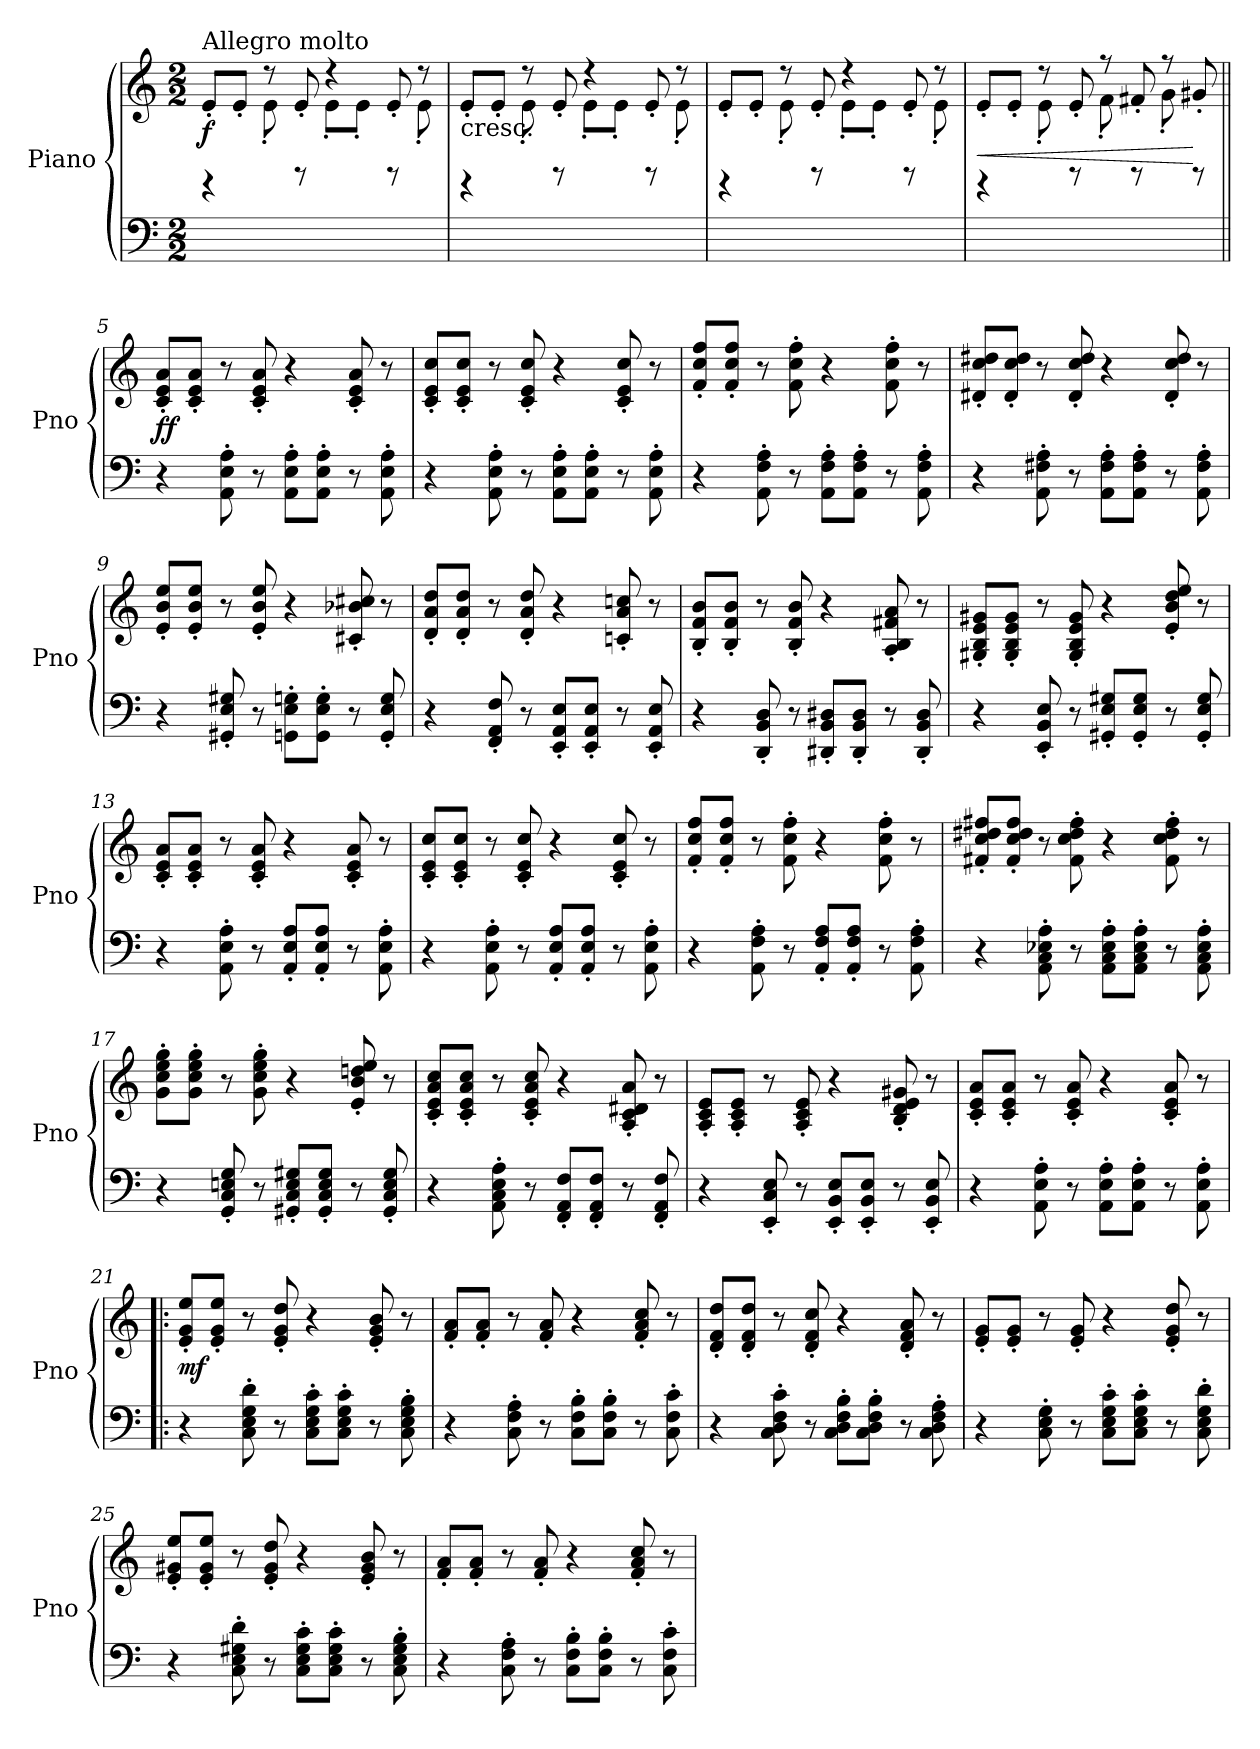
**kern	**kern	**dynam
*part1	*part1	*part1
*staff2	*staff1	*staff1/2
*I"Piano	*	*
*I'Pno	*	*
*clefF4	*clefG2	*
*k[]	*k[]	*
*C:	*C:	*
*M2/2	*M2/2	*
*MM288	*MM288	*
=1	=1	=1
*	*^	*
!	!LO:TX:a:t=Allegro molto	!	!
!	!	!	!LO:DY:b
4rg	8e'/L	4ryy	f
.	8e'/J	.	.
8ryy	8rdd	8e'\	.
8rb	8e'/	8ryy	.
4ryy	4rdd	8e'\L	.
.	.	8e'\J	.
8rb	8e'/	8ryy	.
8ryy	8rdd	8e'\	.
=2	=2	=2	=2
!	!LO:TX:b:t=cresc.	!	!
4rg	8e'/L	4ryy	.
.	8e'/J	.	.
8ryy	8rdd	8e'\	.
8rb	8e'/	8ryy	.
4ryy	4rdd	8e'\L	.
.	.	8e'\J	.
8rb	8e'/	8ryy	.
8ryy	8rdd	8e'\	.
=3	=3	=3	=3
4rg	8e'/L	4ryy	.
.	8e'/J	.	.
8ryy	8rdd	8e'\	.
8rb	8e'/	8ryy	.
4ryy	4rdd	8e'\L	.
.	.	8e'\J	.
8rb	8e'/	8ryy	.
8ryy	8rdd	8e'\	.
=4	=4	=4	=4
!	!	!	!LO:HP:b
4rg	8e'/L	4ryy	<
.	8e'/J	.	.
8ryy	8rdd	8e'\	.
8rb	8e'/	8ryy	.
8ryy	8rff	8f'\	.
8rb	8f#X'/	8ryy	.
8ryy	8rff	8g'\	.
8rb	8g#X'/	8ryy	[
=5||	=5||	=5||	=5||
!	!	!	!LO:DY:b
*	*v	*v	*
4r	8c/' 8e/' 8a/'L	ff
.	8c/' 8e/' 8a/'J	.
8AA\' 8E\' 8A\'	8r	.
8r	8c/' 8e/' 8a/'	.
8AA\' 8E\' 8A\'L	4r	.
8AA\' 8E\' 8A\'J	.	.
8r	8c/' 8e/' 8a/'	.
8AA\' 8E\' 8A\'	8r	.
!!LO:LB:g=z
=6	=6	=6
4r	8c/' 8e/' 8cc/'L	.
.	8c/' 8e/' 8cc/'J	.
8AA\' 8E\' 8A\'	8r	.
8r	8c/' 8e/' 8cc/'	.
8AA\' 8E\' 8A\'L	4r	.
8AA\' 8E\' 8A\'J	.	.
8r	8c/' 8e/' 8cc/'	.
8AA\' 8E\' 8A\'	8r	.
=7	=7	=7
4r	8f/' 8cc/' 8ff/'L	.
.	8f/' 8cc/' 8ff/'J	.
8AA\' 8F\' 8A\'	8r	.
8r	8f\' 8cc\' 8ff\'	.
8AA\' 8F\' 8A\'L	4r	.
8AA\' 8F\' 8A\'J	.	.
8r	8f\' 8cc\' 8ff\'	.
8AA\' 8F\' 8A\'	8r	.
=8	=8	=8
4r	8d#X/' 8cc/' 8dd#X/'L	.
.	8d#/' 8cc/' 8dd#/'J	.
8AA\' 8F#X\' 8A\'	8r	.
8r	8d#/' 8cc/' 8dd#/'	.
8AA\' 8F#\' 8A\'L	4r	.
8AA\' 8F#\' 8A\'J	.	.
8r	8d#/' 8cc/' 8dd#/'	.
8AA\' 8F#\' 8A\'	8r	.
=9	=9	=9
4r	8e/' 8b/' 8ee/'L	.
.	8e/' 8b/' 8ee/'J	.
8GG#X/' 8E/' 8G#X/'	8r	.
8r	8e/' 8b/' 8ee/'	.
8GGn\' 8E\' 8Gn\'L	4r	.
8GG\' 8E\' 8G\'J	.	.
8r	8c#X/' 8b-X/' 8cc#X/'	.
8GG/' 8E/' 8G/'	8r	.
=10	=10	=10
4r	8d/' 8a/' 8dd/'L	.
.	8d/' 8a/' 8dd/'J	.
8FF/' 8AA/' 8F/'	8r	.
8r	8d/' 8a/' 8dd/'	.
8EE/' 8AA/' 8E/'L	4r	.
8EE/' 8AA/' 8E/'J	.	.
8r	8cn/' 8a/' 8ccn/'	.
8EE/' 8AA/' 8E/'	8r	.
!!LO:LB:g=z
=11	=11	=11
4r	8B/' 8f/' 8b/'L	.
.	8B/' 8f/' 8b/'J	.
8DD/' 8BB/' 8D/'	8r	.
8r	8B/' 8f/' 8b/'	.
8DD#X/' 8BB/' 8D#X/'L	4r	.
8DD#/' 8BB/' 8D#/'J	.	.
8r	8A/' 8B/' 8f#X/' 8a/'	.
8DD#/' 8BB/' 8D#/'	8r	.
=12	=12	=12
4r	8G#X/' 8B/' 8e/' 8g#X/'L	.
.	8G#/' 8B/' 8e/' 8g#/'J	.
8EE/' 8BB/' 8E/'	8r	.
8r	8G#/' 8B/' 8e/' 8g#/'	.
8GG#X/' 8E/' 8G#X/'L	4r	.
8GG#/' 8E/' 8G#/'J	.	.
8r	8e/' 8b/' 8dd/' 8ee/'	.
8GG#/' 8E/' 8G#/'	8r	.
=13	=13	=13
4r	8c/' 8e/' 8a/'L	.
.	8c/' 8e/' 8a/'J	.
8AA\' 8E\' 8A\'	8r	.
8r	8c/' 8e/' 8a/'	.
8AA/' 8E/' 8A/'L	4r	.
8AA/' 8E/' 8A/'J	.	.
8r	8c/' 8e/' 8a/'	.
8AA\' 8E\' 8A\'	8r	.
=14	=14	=14
4r	8c/' 8e/' 8cc/'L	.
.	8c/' 8e/' 8cc/'J	.
8AA\' 8E\' 8A\'	8r	.
8r	8c/' 8e/' 8cc/'	.
8AA/' 8E/' 8A/'L	4r	.
8AA/' 8E/' 8A/'J	.	.
8r	8c/' 8e/' 8cc/'	.
8AA\' 8E\' 8A\'	8r	.
=15	=15	=15
4r	8f/' 8cc/' 8ff/'L	.
.	8f/' 8cc/' 8ff/'J	.
8AA\' 8F\' 8A\'	8r	.
8r	8f\' 8cc\' 8ff\'	.
8AA/' 8F/' 8A/'L	4r	.
8AA/' 8F/' 8A/'J	.	.
8r	8f\' 8cc\' 8ff\'	.
8AA\' 8F\' 8A\'	8r	.
!!LO:LB:g=z
=16	=16	=16
4r	8f#X/' 8cc/' 8dd#X/' 8ff#X/'L	.
.	8f#/' 8cc/' 8dd#/' 8ff#/'J	.
8AA\' 8C\' 8E-X\' 8A\'	8r	.
8r	8f#\' 8cc\' 8dd#\' 8ff#\'	.
8AA\' 8C\' 8E-\' 8A\'L	4r	.
8AA\' 8C\' 8E-\' 8A\'J	.	.
8r	8f#\' 8cc\' 8dd#\' 8ff#\'	.
8AA\' 8C\' 8E-\' 8A\'	8r	.
=17	=17	=17
4r	8g\' 8cc\' 8ee\' 8gg\'L	.
.	8g\' 8cc\' 8ee\' 8gg\'J	.
8GG/' 8C/' 8En/' 8G/'	8r	.
8r	8g\' 8cc\' 8ee\' 8gg\'	.
8GG#X/' 8C/' 8E/' 8G#X/'L	4r	.
8GG#/' 8C/' 8E/' 8G#/'J	.	.
8r	8e/' 8b/' 8ddn/' 8ee/'	.
8GG#/' 8C/' 8E/' 8G#/'	8r	.
=18	=18	=18
4r	8c/' 8e/' 8a/' 8cc/'L	.
.	8c/' 8e/' 8a/' 8cc/'J	.
8AA\' 8C\' 8E\' 8A\'	8r	.
8r	8c/' 8e/' 8a/' 8cc/'	.
8FF/' 8AA/' 8F/'L	4r	.
8FF/' 8AA/' 8F/'J	.	.
8r	8A/' 8c/' 8d#X/' 8a/'	.
8FF/' 8AA/' 8F/'	8r	.
=19	=19	=19
4r	8A/' 8c/' 8e/'L	.
.	8A/' 8c/' 8e/'J	.
8EE/' 8C/' 8E/'	8r	.
8r	8A/' 8c/' 8e/'	.
8EE/' 8BB/' 8E/'L	4r	.
8EE/' 8BB/' 8E/'J	.	.
8r	8B/' 8d/' 8e/' 8g#X/'	.
8EE/' 8BB/' 8E/'	8r	.
!!LO:LB:g=z
=20	=20	=20
4r	8c/' 8e/' 8a/'L	.
.	8c/' 8e/' 8a/'J	.
8AA\' 8E\' 8A\'	8r	.
8r	8c/' 8e/' 8a/'	.
8AA\' 8E\' 8A\'L	4r	.
8AA\' 8E\' 8A\'J	.	.
8r	8c/' 8e/' 8a/'	.
8AA\' 8E\' 8A\'	8r	.
=21!|:	=21!|:	=21!|:
!	!	!LO:DY:b
4r	8e/' 8g/' 8ee/'L	mf
.	8e/' 8g/' 8ee/'J	.
8C\' 8E\' 8G\' 8d\'	8r	.
8r	8e/' 8g/' 8dd/'	.
8C\' 8E\' 8G\' 8c\'L	4r	.
8C\' 8E\' 8G\' 8c\'J	.	.
8r	8e/' 8g/' 8b/'	.
8C\' 8E\' 8G\' 8B\'	8r	.
=22	=22	=22
4r	8f/' 8a/'L	.
.	8f/' 8a/'J	.
8C\' 8F\' 8A\'	8r	.
8r	8f/' 8a/'	.
8C\' 8F\' 8B\'L	4r	.
8C\' 8F\' 8B\'J	.	.
8r	8f/' 8a/' 8cc/'	.
8C\' 8F\' 8c\'	8r	.
=23	=23	=23
4r	8d/' 8f/' 8dd/'L	.
.	8d/' 8f/' 8dd/'J	.
8C\' 8D\' 8F\' 8c\'	8r	.
8r	8d/' 8f/' 8cc/'	.
8C\' 8D\' 8F\' 8B\'L	4r	.
8C\' 8D\' 8F\' 8B\'J	.	.
8r	8d/' 8f/' 8a/'	.
8C\' 8D\' 8F\' 8A\'	8r	.
=24	=24	=24
4r	8e/' 8g/'L	.
.	8e/' 8g/'J	.
8C\' 8E\' 8G\'	8r	.
8r	8e/' 8g/'	.
8C\' 8E\' 8G\' 8c\'L	4r	.
8C\' 8E\' 8G\' 8c\'J	.	.
8r	8e/' 8g/' 8dd/'	.
8C\' 8E\' 8G\' 8d\'	8r	.
!!LO:PB:g=z
=25	=25	=25
4r	8e/' 8g#X/' 8ee/'L	.
.	8e/' 8g#/' 8ee/'J	.
8C\' 8E\' 8G#X\' 8d\'	8r	.
8r	8e/' 8g#/' 8dd/'	.
8C\' 8E\' 8G#\' 8c\'L	4r	.
8C\' 8E\' 8G#\' 8c\'J	.	.
8r	8e/' 8g#/' 8b/'	.
8C\' 8E\' 8G#\' 8B\'	8r	.
=26	=26	=26
4r	8f/' 8a/'L	.
.	8f/' 8a/'J	.
8C\' 8F\' 8A\'	8r	.
8r	8f/' 8a/'	.
8C\' 8F\' 8B\'L	4r	.
8C\' 8F\' 8B\'J	.	.
8r	8f/' 8a/' 8cc/'	.
8C\' 8F\' 8c\'	8r	.
=	=	=
*-	*-	*-
